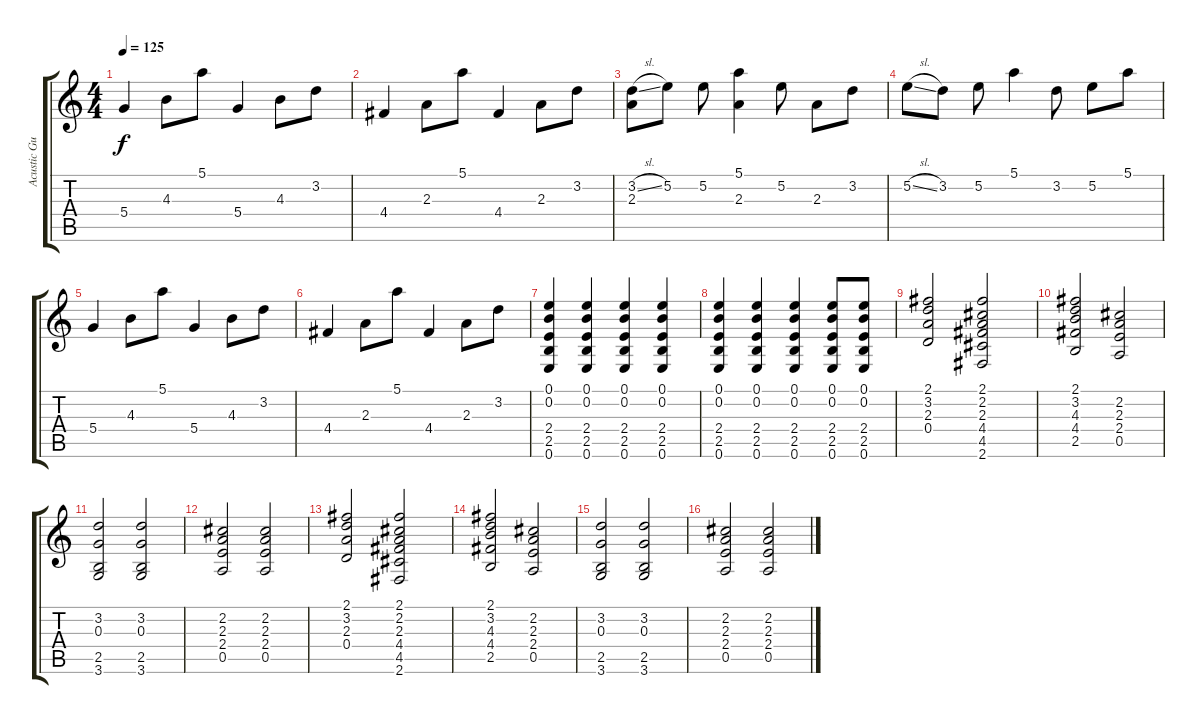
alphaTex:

\track ("Acustic Guitar" "Acustic Gu") {instrument electricguitarjazz}
\staff {score tabs}
\tuning (E4 B3 G3 D3 A2 E2) {hide}
\ts (4 4)
\tempo 125
\clef g2
\ks c
5.4.4{dy f} 4.3.8 5.1.8 5.4.4 4.3.8 3.2.8 |
4.4.4 2.3.8 5.1.8 4.4.4 2.3.8 3.2.8 |
(3.2{sl} 2.3).8 5.2.8 5.2.8 (5.1 2.3).4 5.2.8 2.3.8 3.2.8 |
5.2{sl}.8 3.2.8 5.2.8 5.1.4 3.2.8 5.2.8 5.1.8 |
5.4.4 4.3.8 5.1.8 5.4.4 4.3.8 3.2.8 |
4.4.4 2.3.8 5.1.8 4.4.4 2.3.8 3.2.8 |
(0.1 0.2 2.4 2.5 0.6).4 (0.1 0.2 2.4 2.5 0.6).4 (0.1 0.2 2.4 2.5 0.6).4 (0.1 0.2 2.4 2.5 0.6).4 |
(0.1 0.2 2.4 2.5 0.6).4 (0.1 0.2 2.4 2.5 0.6).4 (0.1 0.2 2.4 2.5 0.6).4 (0.1 0.2 2.4 2.5 0.6).8 (0.1 0.2 2.4 2.5 0.6).8 |
(2.1 3.2 2.3 0.4).2 (2.1 2.2 2.3 4.4 4.5 2.6).2 |
(2.1 3.2 4.3 4.4 2.5).2 (2.2 2.3 2.4 0.5).2 |
(3.2 0.3 2.5 3.6).2 (3.2 0.3 2.5 3.6).2 |
(2.2 2.3 2.4 0.5).2 (2.2 2.3 2.4 0.5).2 |
(2.1 3.2 2.3 0.4).2 (2.1 2.2 2.3 4.4 4.5 2.6).2 |
(2.1 3.2 4.3 4.4 2.5).2 (2.2 2.3 2.4 0.5).2 |
(3.2 0.3 2.5 3.6).2 (3.2 0.3 2.5 3.6).2 |
(2.2 2.3 2.4 0.5).2 (2.2 2.3 2.4 0.5).2
